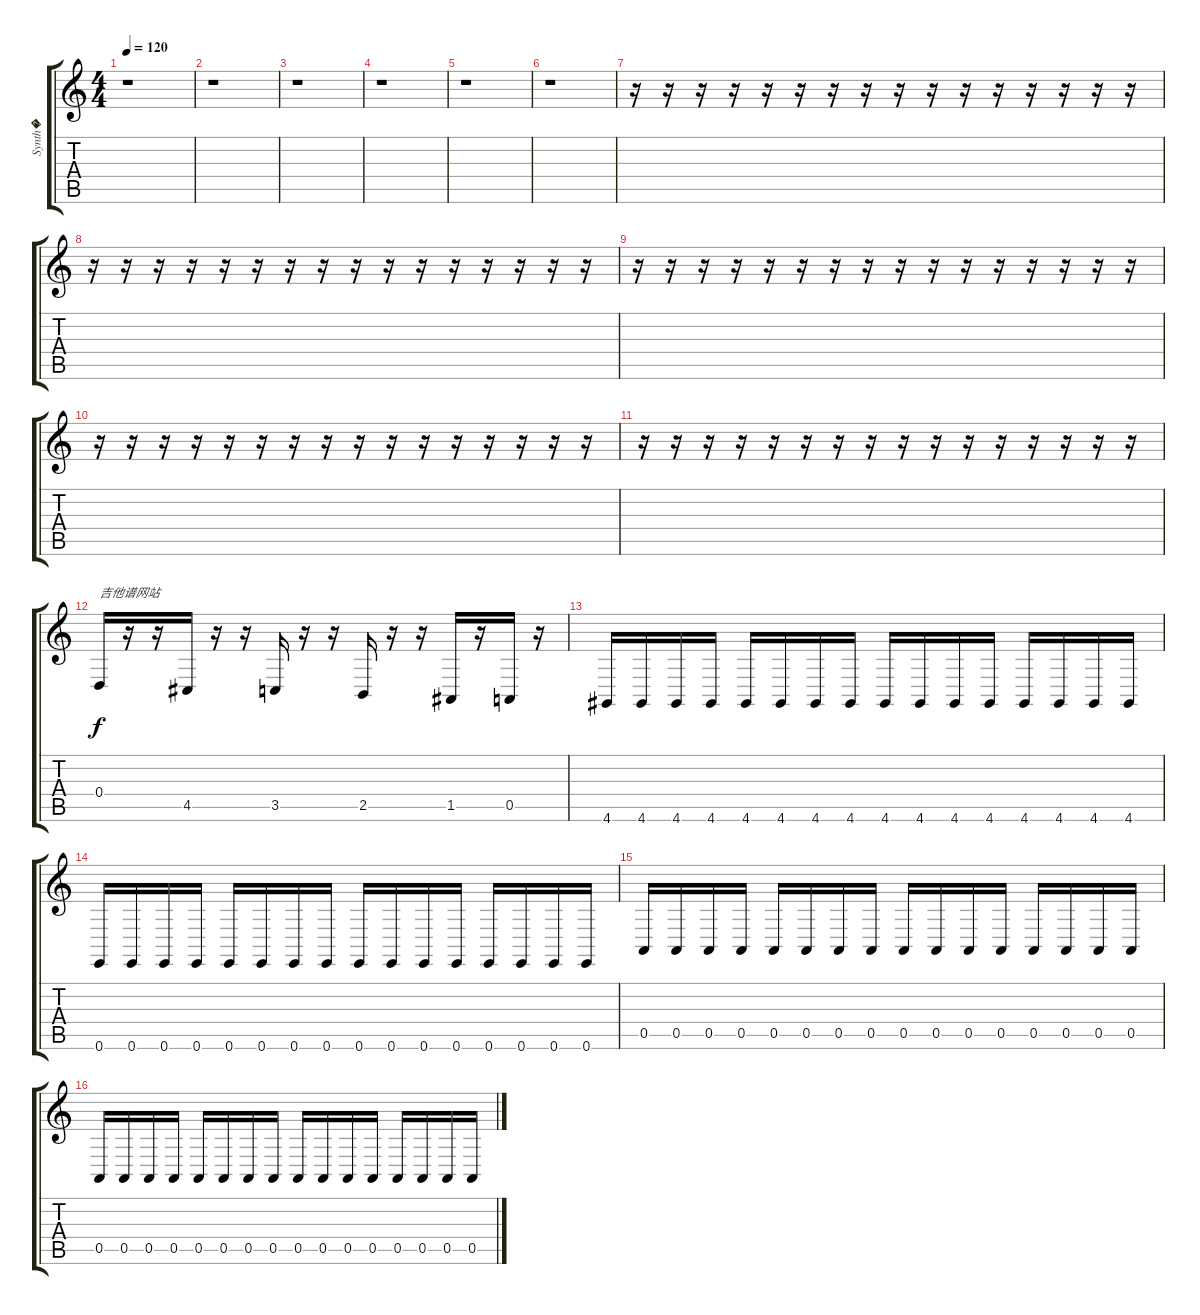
\track ("Synth�" "Synth�") {instrument synthbrass1}
\staff {score tabs}
\tuning (E4 B3 G3 D3 A2 E2) {hide}
\ts (4 4)
\tempo 120
\clef g2
\ks c
r.1{dy f} |
r.1 |
r.1 |
r.1 |
r.1 |
r.1 |
r.16 r.16 r.16 r.16 r.16 r.16 r.16 r.16 r.16 r.16 r.16 r.16 r.16 r.16 r.16 r.16 |
r.16 r.16 r.16 r.16 r.16 r.16 r.16 r.16 r.16 r.16 r.16 r.16 r.16 r.16 r.16 r.16 |
r.16 r.16 r.16 r.16 r.16 r.16 r.16 r.16 r.16 r.16 r.16 r.16 r.16 r.16 r.16 r.16 |
r.16 r.16 r.16 r.16 r.16 r.16 r.16 r.16 r.16 r.16 r.16 r.16 r.16 r.16 r.16 r.16 |
r.16 r.16 r.16 r.16 r.16 r.16 r.16 r.16 r.16 r.16 r.16 r.16 r.16 r.16 r.16 r.16 |
0.4.16{txt "吉他谱网站"} r.16 r.16 4.5.16 r.16 r.16 3.5.16 r.16 r.16 2.5.16 r.16 r.16 1.5.16 r.16 0.5.16 r.16 |
4.6.16 4.6.16 4.6.16 4.6.16 4.6.16 4.6.16 4.6.16 4.6.16 4.6.16 4.6.16 4.6.16 4.6.16 4.6.16 4.6.16 4.6.16 4.6.16 |
0.6.16 0.6.16 0.6.16 0.6.16 0.6.16 0.6.16 0.6.16 0.6.16 0.6.16 0.6.16 0.6.16 0.6.16 0.6.16 0.6.16 0.6.16 0.6.16 |
0.5.16 0.5.16 0.5.16 0.5.16 0.5.16 0.5.16 0.5.16 0.5.16 0.5.16 0.5.16 0.5.16 0.5.16 0.5.16 0.5.16 0.5.16 0.5.16 |
0.5.16 0.5.16 0.5.16 0.5.16 0.5.16 0.5.16 0.5.16 0.5.16 0.5.16 0.5.16 0.5.16 0.5.16 0.5.16 0.5.16 0.5.16 0.5.16
